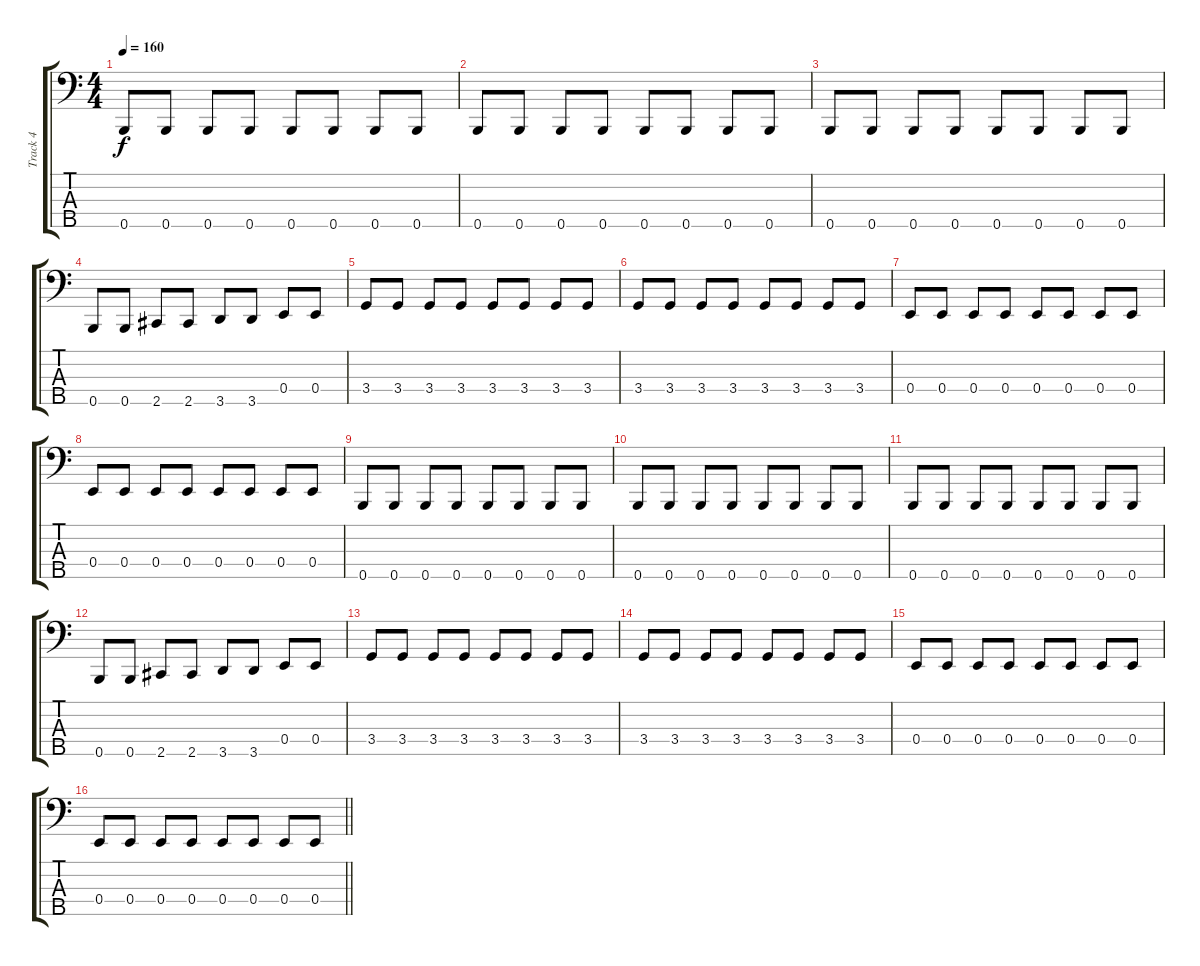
\track ("Track 4" "Track 4") {instrument electricbassfinger}
\staff {score tabs}
\tuning (G2 D2 A1 E1 B0) {hide}
\ts (4 4)
\section ("" "")
\tempo 160
\clef f4
\ks c
0.5.8{dy f} 0.5.8 0.5.8 0.5.8 0.5.8 0.5.8 0.5.8 0.5.8 |
0.5.8 0.5.8 0.5.8 0.5.8 0.5.8 0.5.8 0.5.8 0.5.8 |
0.5.8 0.5.8 0.5.8 0.5.8 0.5.8 0.5.8 0.5.8 0.5.8 |
0.5.8 0.5.8 2.5.8 2.5.8 3.5.8 3.5.8 0.4.8 0.4.8 |
3.4.8 3.4.8 3.4.8 3.4.8 3.4.8 3.4.8 3.4.8 3.4.8 |
3.4.8 3.4.8 3.4.8 3.4.8 3.4.8 3.4.8 3.4.8 3.4.8 |
0.4.8 0.4.8 0.4.8 0.4.8 0.4.8 0.4.8 0.4.8 0.4.8 |
0.4.8 0.4.8 0.4.8 0.4.8 0.4.8 0.4.8 0.4.8 0.4.8 |
0.5.8 0.5.8 0.5.8 0.5.8 0.5.8 0.5.8 0.5.8 0.5.8 |
0.5.8 0.5.8 0.5.8 0.5.8 0.5.8 0.5.8 0.5.8 0.5.8 |
0.5.8 0.5.8 0.5.8 0.5.8 0.5.8 0.5.8 0.5.8 0.5.8 |
0.5.8 0.5.8 2.5.8 2.5.8 3.5.8 3.5.8 0.4.8 0.4.8 |
3.4.8 3.4.8 3.4.8 3.4.8 3.4.8 3.4.8 3.4.8 3.4.8 |
3.4.8 3.4.8 3.4.8 3.4.8 3.4.8 3.4.8 3.4.8 3.4.8 |
0.4.8 0.4.8 0.4.8 0.4.8 0.4.8 0.4.8 0.4.8 0.4.8 |
\barLineRight lightlight
0.4.8 0.4.8 0.4.8 0.4.8 0.4.8 0.4.8 0.4.8 0.4.8
